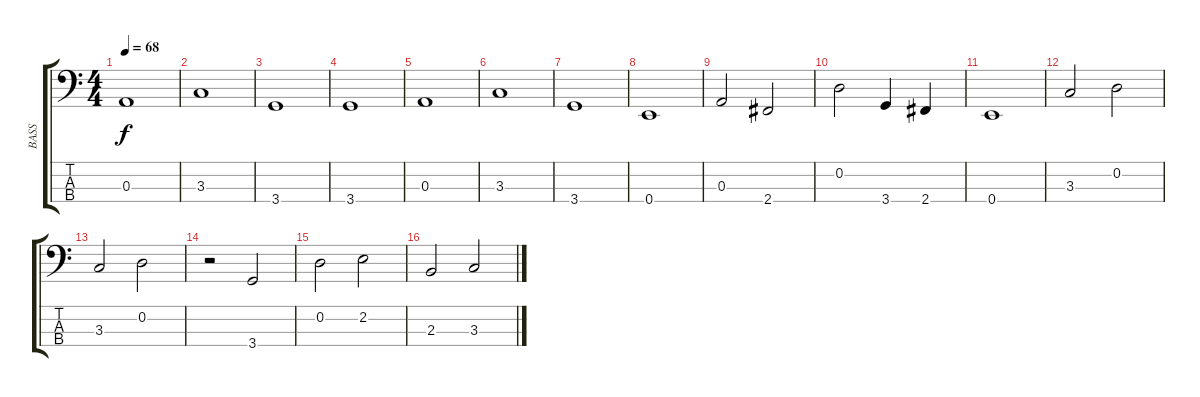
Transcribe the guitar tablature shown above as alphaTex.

\track ("BASS" "BASS") {instrument electricbassfinger}
\staff {score tabs}
\tuning (G2 D2 A1 E1) {hide}
\ts (4 4)
\tempo 68
\clef f4
\ks c
0.3.1{dy f} |
3.3.1 |
3.4.1 |
3.4.1 |
0.3.1 |
3.3.1 |
3.4.1 |
0.4.1 |
0.3.2 2.4.2 |
0.2.2 3.4.4 2.4.4 |
0.4.1 |
3.3.2 0.2.2 |
3.3.2 0.2.2 |
r.2 3.4.2 |
0.2.2 2.2.2 |
2.3.2 3.3.2
